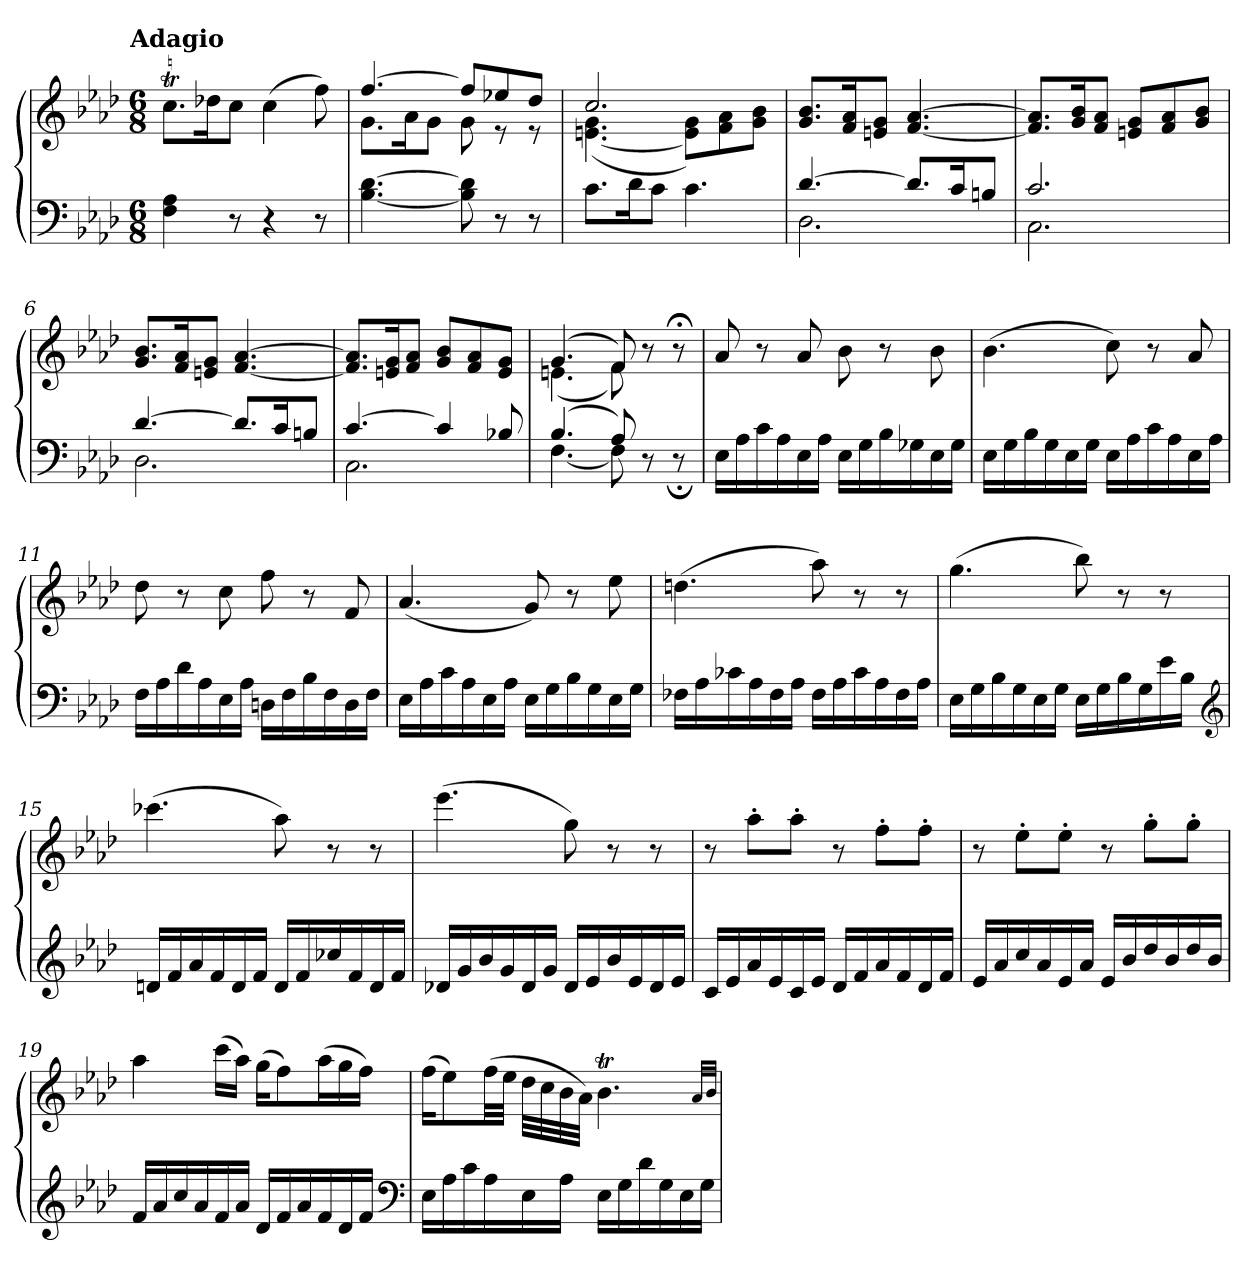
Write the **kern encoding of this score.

**kern	**kern
*part1	*part1
*staff2	*staff1
*clefF4	*clefG2
*k[b-e-a-d-]	*k[b-e-a-d-]
*f:	*f:
!!LO:TX:omd:t=Adagio
*M6/8	*M6/8
*MM72	*MM72
=1	=1
4F\ 4A-\	8.ccT\L
.	16dd-X\K
8r	8cc\J
4r	(4cc\
8r	8ff\)
=2	=2
*	*^
[4.B-\ [4.d-\	[4.ff/	8.g\L
.	.	16a-\K
.	.	8g\J
8B-]\ 8d-]\	8ff/L]	8g\
8r	8ee-X/	8r
8r	8dd-/J	8r
=3	=3	=3
8.c\L	2.cc/	([4.en\ 4.g\
16d-\K	.	.
8c\J	.	.
4.c\	.	8e]\ 8g\L)
.	.	8f\ 8a-\
.	.	8g\ 8b-\J
*	*v	*v
=4	=4
*^	*
[4.d-/	2.D-\	8.g/ 8.b-/L
.	.	16f/ 16a-/K
.	.	8en/ 8g/J
8.d-/L]	.	[4.f/ [4.a-/
16c/K	.	.
8Bn/J	.	.
=5	=5	=5
2.c/	2.C\	8.f]/ 8.a-]/L
.	.	16g/ 16b-/K
.	.	8f/ 8a-/J
.	.	8en/ 8g/L
.	.	8f/ 8a-/
.	.	8g/ 8b-/J
=6	=6	=6
[4.d-/	2.D-\	8.g/ 8.b-/L
.	.	16f/ 16a-/K
.	.	8en/ 8g/J
8.d-/L]	.	[4.f/ [4.a-/
16c/K	.	.
8Bn/J	.	.
=7	=7	=7
[4.c/	2.C\	8.f]/ 8.a-]/L
.	.	16en/ 16g/K
.	.	8f/ 8a-/J
4c/]	.	8g/ 8b-/L
.	.	8f/ 8a-/
8B-X/	.	8e/ 8g/J
=8	=8	=8
*	*	*^
(4.B-/	[4.F\	(4.g/	(4.en\
8A-/)	8F\]	8f/)	8f\)
4ryy	8r	8r	4ryy
.	8r;<	8r;<	.
*	*	*v	*v
=9	=9	=9
!LO:TX:a:t=legato	!	!
*v	*v	*
16E-\LL	8a-/
16A-\	.
16c\	8r
16A-\	.
16E-\	8a-/
16A-\JJ	.
16E-\LL	8b-\
16G\	.
16B-\	8r
16G-X\	.
16E-\	8b-\
16G-\JJ	.
=10	=10
16E-\LL	(4.b-\
16G\	.
16B-\	.
16G\	.
16E-\	.
16G\JJ	.
16E-\LL	8cc\)
16A-\	.
16c\	8r
16A-\	.
16E-\	8a-/
16A-\JJ	.
=11	=11
16F\LL	8dd-\
16A-\	.
16d-\	8r
16A-\	.
16E-\	8cc\
16A-\JJ	.
16Dn\LL	8ff\
16F\	.
16B-\	8r
16F\	.
16D\	8f/
16F\JJ	.
=12	=12
16E-\LL	(4.a-/
16A-\	.
16c\	.
16A-\	.
16E-\	.
16A-\JJ	.
16E-\LL	8g/)
16G\	.
16B-\	8r
16G\	.
16E-\	8ee-\
16G\JJ	.
=13	=13
16F-X\LL	(4.ddn\
16A-\	.
16c-X\	.
16A-\	.
16F-\	.
16A-\JJ	.
16F-\LL	8aa-\)
16A-\	.
16c-\	8r
16A-\	.
16F-\	8r
16A-\JJ	.
=14	=14
16E-\LL	(4.gg\
16G\	.
16B-\	.
16G\	.
16E-\	.
16G\JJ	.
16E-\LL	8bb-\)
16G\	.
16B-\	8r
16G\	.
16e-\	8r
16B-\JJ	.
*clefG2	*
=15	=15
16dn/LL	(4.ccc-X\
16f/	.
16a-/	.
16f/	.
16d/	.
16f/JJ	.
16d/LL	8aa-\)
16f/	.
16cc-X/	8r
16f/	.
16d/	8r
16f/JJ	.
=16	=16
16d-X/LL	(4.eee-\
16g/	.
16b-/	.
16g/	.
16d-/	.
16g/JJ	.
16d-/LL	8gg\)
16e-/	.
16b-/	8r
16e-/	.
16d-/	8r
16e-/JJ	.
=17	=17
16c/LL	8r
16e-/	.
16a-/	8aa-'\L
16e-/	.
16c/	8aa-'\J
16e-/JJ	.
16d-/LL	8r
16f/	.
16a-/	8ff'\L
16f/	.
16d-/	8ff'\J
16f/JJ	.
=18	=18
16e-/LL	8r
16a-/	.
16cc/	8ee-'\L
16a-/	.
16e-/	8ee-'\J
16a-/JJ	.
16e-/LL	8r
16b-/	.
16dd-/	8gg'\L
16b-/	.
16dd-/	8gg'\J
16b-/JJ	.
=19	=19
16f/LL	4aa-\
16a-/	.
16cc/	.
16a-/	.
16f/	(16ccc\LL
16a-/JJ	16aa-\JJ)
16d-/LL	(16gg\KL
16f/	8ff\)
16a-/	.
16f/	(16aa-\L
16d-/	16gg\
16f/JJ	16ff\JJ)
*clefF4	*
=20	=20
16E-\LL	(16ff\KL
16A-\	8ee-\)
16c\	.
16A-\	(32ff\LL
.	32ee-\JJJ
16E-\	32dd-\LLL
.	32cc\
16A-\JJ	32b-\
.	32a-\JJJ)
16E-\LL	4.b-T\
16G\	.
16d-\	.
16G\	.
16E-\	.
16G\JJ	.
.	32qa-/LLL
.	32qb-/JJJ
=	=
*-	*-
